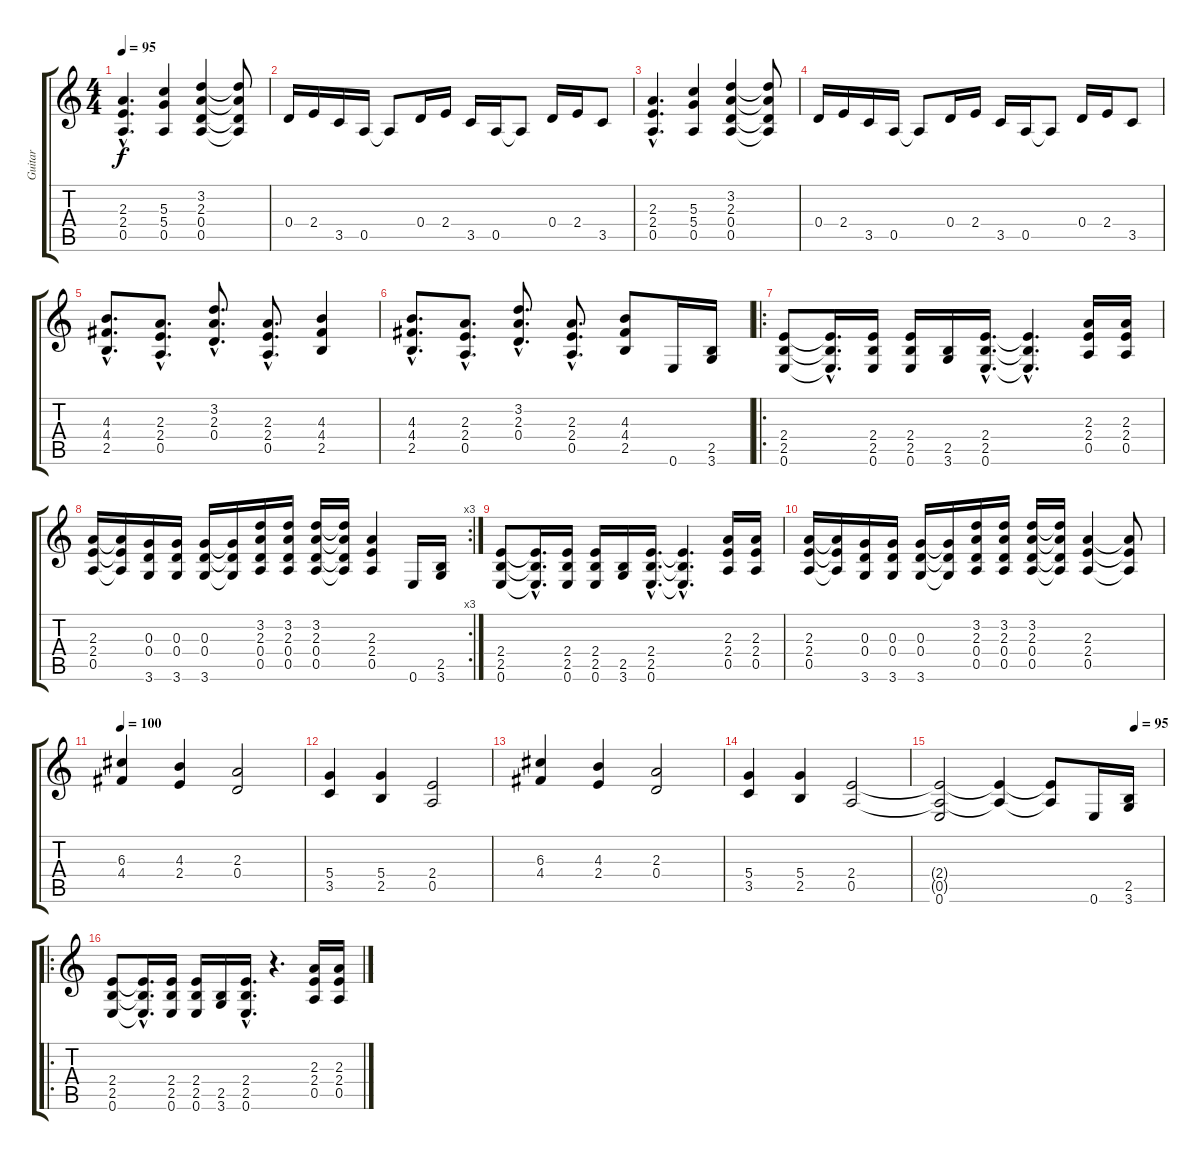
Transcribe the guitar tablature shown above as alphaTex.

\track ("Guitar" "Guitar") {instrument overdrivenguitar}
\staff {score tabs}
\tuning (E4 B3 G3 D3 A2 E2) {hide}
\ts (4 4)
\tempo 95
\clef g2
\ks c
(2.3{hac} 2.4{hac} 0.5{hac}).4{d dy f} (5.3 5.4 0.5).4 (3.2 2.3 0.4 0.5).4 (3.2{t} 2.3{t} 0.4{t} 0.5{t}).8 |
0.4.16 2.4.16 3.5.16 0.5.16 0.5{t}.8 0.4.16 2.4.16 3.5.16 0.5.16 0.5{t}.8 0.4.16 2.4.16 3.5.8 |
(2.3{hac} 2.4{hac} 0.5{hac}).4{d} (5.3 5.4 0.5).4 (3.2 2.3 0.4 0.5).4 (3.2{t} 2.3{t} 0.4{t} 0.5{t}).8 |
0.4.16 2.4.16 3.5.16 0.5.16 0.5{t}.8 0.4.16 2.4.16 3.5.16 0.5.16 0.5{t}.8 0.4.16 2.4.16 3.5.8 |
(4.3{hac} 4.4{hac} 2.5{hac}).8{d} (2.3{hac} 2.4{hac} 0.5{hac}).8{d} (3.2{hac} 2.3{hac} 0.4{hac}).8{d} (2.3{hac} 2.4{hac} 0.5{hac}).8{d} (4.3 4.4 2.5).4 |
(4.3{hac} 4.4{hac} 2.5{hac}).8{d} (2.3{hac} 2.4{hac} 0.5{hac}).8{d} (3.2{hac} 2.3{hac} 0.4{hac}).8{d} (2.3{hac} 2.4{hac} 0.5{hac}).8{d} (4.3 4.4 2.5).8 0.6.16 (2.5 3.6).16 |
\ro
(2.4 2.5 0.6).8 (2.4{hac t} 2.5{hac t} 0.6{hac t}).16{d} (2.4 2.5 0.6).16 (2.4 2.5 0.6).16 (2.5 3.6).16 (2.4{hac} 2.5{hac} 0.6{hac}).16{d} (2.4{hac t} 2.5{hac t} 0.6{hac t}).4{d} (2.3 2.4 0.5).16 (2.3 2.4 0.5).16 |
\rc 3
(2.3 2.4 0.5).16 (2.3{t} 2.4{t} 0.5{t}).16 (0.3 0.4 3.6).16 (0.3 0.4 3.6).16 (0.3 0.4 3.6).16 (0.3{t} 0.4{t} 3.6{t}).16 (3.2 2.3 0.4 0.5).16 (3.2 2.3 0.4 0.5).16 (3.2 2.3 0.4 0.5).16 (3.2{t} 2.3{t} 0.4{t} 0.5{t}).16 (2.3 2.4 0.5).4 0.6.16 (2.5 3.6).16 |
(2.4 2.5 0.6).8 (2.4{hac t} 2.5{hac t} 0.6{hac t}).16{d} (2.4 2.5 0.6).16 (2.4 2.5 0.6).16 (2.5 3.6).16 (2.4{hac} 2.5{hac} 0.6{hac}).16{d} (2.4{hac t} 2.5{hac t} 0.6{hac t}).4{d} (2.3 2.4 0.5).16 (2.3 2.4 0.5).16 |
(2.3 2.4 0.5).16 (2.3{t} 2.4{t} 0.5{t}).16 (0.3 0.4 3.6).16 (0.3 0.4 3.6).16 (0.3 0.4 3.6).16 (0.3{t} 0.4{t} 3.6{t}).16 (3.2 2.3 0.4 0.5).16 (3.2 2.3 0.4 0.5).16 (3.2 2.3 0.4 0.5).16 (3.2{t} 2.3{t} 0.4{t} 0.5{t}).16 (2.3 2.4 0.5).4 (2.3{t} 2.4{t} 0.5{t}).8 |
\tempo 100
(6.3 4.4).4 (4.3 2.4).4 (2.3 0.4).2 |
(5.4 3.5).4 (5.4 2.5).4 (2.4 0.5).2 |
(6.3 4.4).4 (4.3 2.4).4 (2.3 0.4).2 |
(5.4 3.5).4 (5.4 2.5).4 (2.4 0.5).2 |
\tempo (95 0.875)
(2.4{t} 0.5{t} 0.6).2 (2.4{t} 0.5{t}).4 (2.4{t} 0.5{t}).8 0.6.16 (2.5 3.6).16 |
\ro
(2.4 2.5 0.6).8 (2.4{hac t} 2.5{hac t} 0.6{hac t}).16{d} (2.4 2.5 0.6).16 (2.4 2.5 0.6).16 (2.5 3.6).16 (2.4{hac} 2.5{hac} 0.6{hac}).16{d} r.4{d} (2.3 2.4 0.5).16 (2.3 2.4 0.5).16
